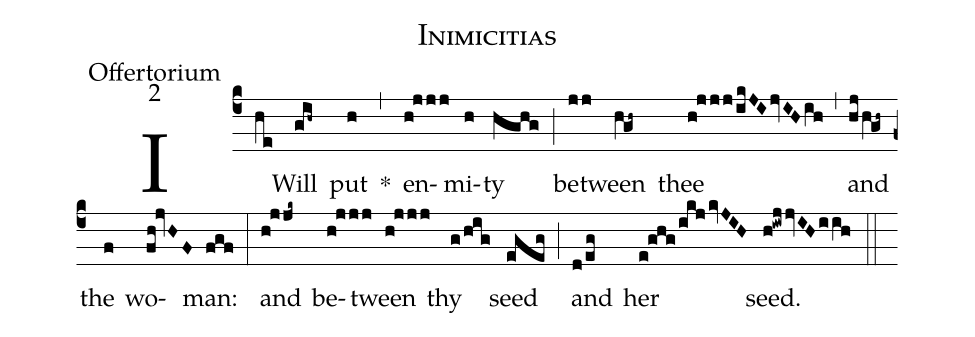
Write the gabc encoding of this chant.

name:Inimicitias;
office-part:Offertorium;
mode:2;
%%
(c4) I(he) Will(gih~) put(h) *(,) en(h!jjj)mi(h)ty(hghg) (;) be(jj)tween(hV!gh~) thee(h!jjj/ikJI/jvIH/ih) (,) and(hj/hV!gh~) the(f) wo(fh!jvHF)man:(fgf) (:) and(h!jjk~) be(h!jjj)tween(h!jjj) thy(g/hig) seed(egeg) (;) and(d/eg) her(e!ghg/ikj/kvJIH) seed.(h!iwjjvIHiih) (::)
